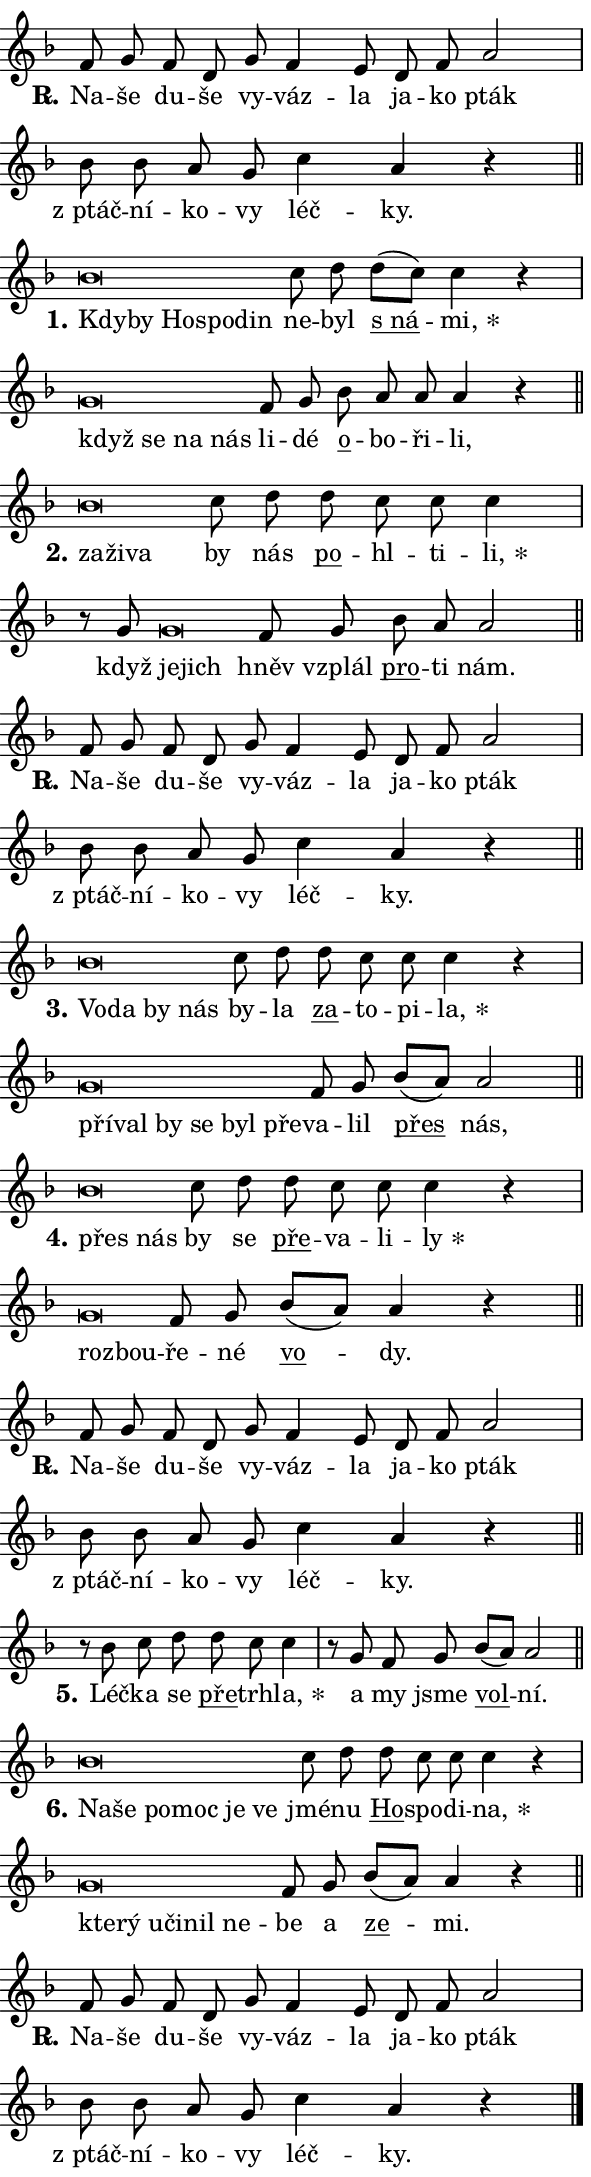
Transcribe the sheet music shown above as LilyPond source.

\version "2.24.0"
\header { tagline = "" }
\paper {
  indent = 0\cm
  top-margin = 0\cm
  right-margin = 0.13\cm % to fit lyric hyphens
  bottom-margin = 0\cm
  left-margin = 0\cm
  paper-width = 10\cm
  page-breaking = #ly:one-page-breaking
  system-system-spacing.basic-distance = #11
  score-system-spacing.basic-distance = #11
  ragged-last = ##f
}


%% Author: Thomas Morley
%% https://lists.gnu.org/archive/html/lilypond-user/2020-05/msg00002.html
#(define (line-position grob)
"Returns position of @var[grob} in current system:
   @code{'start}, if at first time-step
   @code{'end}, if at last time-step
   @code{'middle} otherwise
"
  (let* ((col (ly:item-get-column grob))
         (ln (ly:grob-object col 'left-neighbor))
         (rn (ly:grob-object col 'right-neighbor))
         (col-to-check-left (if (ly:grob? ln) ln col))
         (col-to-check-right (if (ly:grob? rn) rn col))
         (break-dir-left
           (and
             (ly:grob-property col-to-check-left 'non-musical #f)
             (ly:item-break-dir col-to-check-left)))
         (break-dir-right
           (and
             (ly:grob-property col-to-check-right 'non-musical #f)
             (ly:item-break-dir col-to-check-right))))
        (cond ((eqv? 1 break-dir-left) 'start)
              ((eqv? -1 break-dir-right) 'end)
              (else 'middle))))

#(define (tranparent-at-line-position vctor)
  (lambda (grob)
  "Relying on @code{line-position} select the relevant enry from @var{vctor}.
Used to determine transparency,"
    (case (line-position grob)
      ((end) (not (vector-ref vctor 0)))
      ((middle) (not (vector-ref vctor 1)))
      ((start) (not (vector-ref vctor 2))))))

noteHeadBreakVisibility =
#(define-music-function (break-visibility)(vector?)
"Makes @code{NoteHead}s transparent relying on @var{break-visibility}"
#{
  \override NoteHead.transparent =
    #(tranparent-at-line-position break-visibility)
#})

#(define delete-ledgers-for-transparent-note-heads
  (lambda (grob)
    "Reads whether a @code{NoteHead} is transparent.
If so this @code{NoteHead} is removed from @code{'note-heads} from
@var{grob}, which is supposed to be @code{LedgerLineSpanner}.
As a result ledgers are not printed for this @code{NoteHead}"
    (let* ((nhds-array (ly:grob-object grob 'note-heads))
           (nhds-list
             (if (ly:grob-array? nhds-array)
                 (ly:grob-array->list nhds-array)
                 '()))
           ;; Relies on the transparent-property being done before
           ;; Staff.LedgerLineSpanner.after-line-breaking is executed.
           ;; This is fragile ...
           (to-keep
             (remove
               (lambda (nhd)
                 (ly:grob-property nhd 'transparent #f))
               nhds-list)))
      ;; TODO find a better method to iterate over grob-arrays, similiar
      ;; to filter/remove etc for lists
      ;; For now rebuilt from scratch
      (set! (ly:grob-object grob 'note-heads)  '())
      (for-each
        (lambda (nhd)
          (ly:pointer-group-interface::add-grob grob 'note-heads nhd))
        to-keep))))

squashNotes = {
  \override NoteHead.X-extent = #'(-0.2 . 0.2)
  \override NoteHead.Y-extent = #'(-0.75 . 0)
  \override NoteHead.stencil =
    #(lambda (grob)
       (let ((pos (ly:grob-property grob 'staff-position)))
         (begin
           (if (< pos -7) (display "ERROR: Lower brevis then expected\n") (display ""))
           (if (<= pos -6) ly:text-interface::print ly:note-head::print))))
}
unSquashNotes = {
  \revert NoteHead.X-extent
  \revert NoteHead.Y-extent
  \revert NoteHead.stencil
}

hideNotes = \noteHeadBreakVisibility #begin-of-line-visible
unHideNotes = \noteHeadBreakVisibility #all-visible

% work-around for resetting accidentals
% https://lilypond.org/doc/v2.23/Documentation/notation/displaying-rhythms#unmetered-music
cadenzaMeasure = {
  \cadenzaOff
  \partial 1024 s1024
  \cadenzaOn
}

#(define-markup-command (accent layout props text) (markup?)
  "Underline accented syllable"
  (interpret-markup layout props
    #{\markup \override #'(offset . 4.3) \underline { #text }#}))

responsum = \markup \concat {
  "R" \hspace #-1.05 \path #0.1 #'((moveto 0 0.07) (lineto 0.9 0.8)) \hspace #0.05 "."
}

spaceSize = #0.6828661417322834 % exact space size for TeX Gyre Schola

\layout {
  \context {
    \Staff
    \remove "Time_signature_engraver"
    \override LedgerLineSpanner.after-line-breaking = #delete-ledgers-for-transparent-note-heads
  }
  \context {
    \Lyrics {
      \override LyricSpace.minimum-distance = \spaceSize
      \override LyricText.font-name = #"TeX Gyre Schola"
      \override LyricText.font-size = 1
      \override StanzaNumber.font-name = #"TeX Gyre Schola Bold"
      \override StanzaNumber.font-size = 1
    }
  }
  \context {
    \Score 
    \override NoteHead.text =
      #(lambda (grob) 
        (let ((pos (ly:grob-property grob 'staff-position)))
          #{\markup {
            \combine
              \halign #-0.55 \raise #(if (= pos -6) 0 0.5) \override #'(thickness . 2) \draw-line #'(3.2 . 0)
              \musicglyph "noteheads.sM1"
          }#}))
  }
}

% magnetic-lyrics.ily
%
%   written by
%     Jean Abou Samra <jean@abou-samra.fr>
%     Werner Lemberg <wl@gnu.org>
%
%   adapted by
%     Jiri Hon <jiri.hon@gmail.com>
%
% Version 2022-Apr-15

% https://www.mail-archive.com/lilypond-user@gnu.org/msg149350.html

#(define (Left_hyphen_pointer_engraver context)
   "Collect syllable-hyphen-syllable occurrences in lyrics and store
them in properties.  This engraver only looks to the left.  For
example, if the lyrics input is @code{foo -- bar}, it does the
following.

@itemize @bullet
@item
Set the @code{text} property of the @code{LyricHyphen} grob between
@q{foo} and @q{bar} to @code{foo}.

@item
Set the @code{left-hyphen} property of the @code{LyricText} grob with
text @q{foo} to the @code{LyricHyphen} grob between @q{foo} and
@q{bar}.
@end itemize

Use this auxiliary engraver in combination with the
@code{lyric-@/text::@/apply-@/magnetic-@/offset!} hook."
   (let ((hyphen #f)
         (text #f))
     (make-engraver
      (acknowledgers
       ((lyric-syllable-interface engraver grob source-engraver)
        (set! text grob)))
      (end-acknowledgers
       ((lyric-hyphen-interface engraver grob source-engraver)
        ;(when (not (grob::has-interface grob 'lyric-space-interface))
          (set! hyphen grob)));)
      ((stop-translation-timestep engraver)
       (when (and text hyphen)
         (ly:grob-set-object! text 'left-hyphen hyphen))
       (set! text #f)
       (set! hyphen #f)))))

#(define (lyric-text::apply-magnetic-offset! grob)
   "If the space between two syllables is less than the value in
property @code{LyricText@/.details@/.squash-threshold}, move the right
syllable to the left so that it gets concatenated with the left
syllable.

Use this function as a hook for
@code{LyricText@/.after-@/line-@/breaking} if the
@code{Left_@/hyphen_@/pointer_@/engraver} is active."
   (let ((hyphen (ly:grob-object grob 'left-hyphen #f)))
     (when hyphen
       (let ((left-text (ly:spanner-bound hyphen LEFT)))
         (when (grob::has-interface left-text 'lyric-syllable-interface)
           (let* ((common (ly:grob-common-refpoint grob left-text X))
                  (this-x-ext (ly:grob-extent grob common X))
                  (left-x-ext
                   (begin
                     ;; Trigger magnetism for left-text.
                     (ly:grob-property left-text 'after-line-breaking)
                     (ly:grob-extent left-text common X)))
                  ;; `delta` is the gap width between two syllables.
                  (delta (- (interval-start this-x-ext)
                            (interval-end left-x-ext)))
                  (details (ly:grob-property grob 'details))
                  (threshold (assoc-get 'squash-threshold details 0.2)))
             (when (< delta threshold)
               (let* (;; We have to manipulate the input text so that
                      ;; ligatures crossing syllable boundaries are not
                      ;; disabled.  For languages based on the Latin
                      ;; script this is essentially a beautification.
                      ;; However, for non-Western scripts it can be a
                      ;; necessity.
                      (lt (ly:grob-property left-text 'text))
                      (rt (ly:grob-property grob 'text))
                      (is-space (grob::has-interface hyphen 'lyric-space-interface))
                      (space (if is-space " " ""))
                      (extra-delta (if is-space spaceSize 0))
                      ;; Append new syllable.
                      (ltrt-space (if (and (string? lt) (string? rt))
                                (string-append lt space rt)
                                (make-concat-markup (list lt space rt))))
                      ;; Right-align `ltrt` to the right side.
                      (ltrt-space-markup (grob-interpret-markup
                               grob
                               (make-translate-markup
                                (cons (interval-length this-x-ext) 0)
                                (make-right-align-markup ltrt-space)))))
                 (begin
                   ;; Don't print `left-text`.
                   (ly:grob-set-property! left-text 'stencil #f)
                   ;; Set text and stencil (which holds all collected
                   ;; syllables so far) and shift it to the left.
                   (ly:grob-set-property! grob 'text ltrt-space)
                   (ly:grob-set-property! grob 'stencil ltrt-space-markup)
                   (ly:grob-translate-axis! grob (- (- delta extra-delta)) X))))))))))


#(define (lyric-hyphen::displace-bounds-first grob)
   ;; Make very sure this callback isn't triggered too early.
   (let ((left (ly:spanner-bound grob LEFT))
         (right (ly:spanner-bound grob RIGHT)))
     (ly:grob-property left 'after-line-breaking)
     (ly:grob-property right 'after-line-breaking)
     (ly:lyric-hyphen::print grob)))

squashThreshold = #0.4

\layout {
  \context {
    \Lyrics
    \consists #Left_hyphen_pointer_engraver
    \override LyricText.after-line-breaking =
      #lyric-text::apply-magnetic-offset!
    \override LyricHyphen.stencil = #lyric-hyphen::displace-bounds-first
    \override LyricText.details.squash-threshold = \squashThreshold
    \override LyricHyphen.minimum-distance = 0
    \override LyricHyphen.minimum-length = \squashThreshold
  }
}

squashText = \override LyricText.details.squash-threshold = 9999
unSquashText = \override LyricText.details.squash-threshold = \squashThreshold

leftText = \override LyricText.self-alignment-X = #LEFT
unLeftText = \revert LyricText.self-alignment-X

starOffset = #(lambda (grob) 
                (let ((x_offset (ly:self-alignment-interface::aligned-on-x-parent grob)))
                  (if (= x_offset 0) 0 (+ x_offset 1.2))))

star = #(define-music-function (syllable)(string?)
"Append star separator at the end of a syllable"
#{
  \once \override LyricText.X-offset = #starOffset
  \lyricmode { \markup {
    #syllable
    \override #'((font-name . "TeX Gyre Schola Bold")) \hspace #0.2 \lower #0.65 \larger "*"
  } }
#})

starAccent = #(define-music-function (syllable)(string?)
"Append star separator at the end of a syllable and make accent"
#{
  \once \override LyricText.X-offset = #starOffset
  \lyricmode { \markup {
    \accent #syllable
    \override #'((font-name . "TeX Gyre Schola Bold")) \hspace #0.2 \lower #0.65 \larger "*"
  } }
#})

breath = #(define-music-function (syllable)(string?)
"Append breathing indicator at the end of a syllable"
#{
  \lyricmode { \markup { #syllable "+" } }
#})

optionalBreath = #(define-music-function (syllable)(string?)
"Append optional breathing indicator at the end of a syllable"
#{
  \lyricmode { \markup { #syllable "(+)" } }
#})


\score {
    <<
        \new Voice = "melody" { \cadenzaOn \key f \major \relative { f'8 g f d g f4 e8 \bar "" d f a2 \cadenzaMeasure \bar "|" bes8 bes a g \bar "" c4 a r \cadenzaMeasure \bar "||" \break } }
        \new Lyrics \lyricsto "melody" { \lyricmode { \set stanza = \responsum
Na -- še du -- še vy -- váz -- la ja -- ko pták "z ptáč" -- ní -- ko -- vy léč -- ky. } }
    >>
    \layout {}
}

\score {
    <<
        \new Voice = "melody" { \cadenzaOn \key f \major \relative { \squashNotes bes'\breve*1/16 \hideNotes \breve*1/16 \bar "" \breve*1/16 \bar "" \breve*1/16 \breve*1/16 \bar "" \unHideNotes \unSquashNotes c8 d \bar "" d[( c)] c4 r \cadenzaMeasure \bar "|" \squashNotes g\breve*1/16 \hideNotes \breve*1/16 \bar "" \breve*1/16 \breve*1/16 \bar "" \unHideNotes \unSquashNotes f8 g \bar "" bes a a a4 r \cadenzaMeasure \bar "||" \break } }
        \new Lyrics \lyricsto "melody" { \lyricmode { \set stanza = "1."
\leftText Kdy -- \squashText by Ho -- spo -- din \unLeftText \unSquashText ne -- byl \markup \accent "s ná" -- \star mi, \leftText když \squashText se na nás \unLeftText \unSquashText li -- dé \markup \accent o -- bo -- ři -- li, } }
    >>
    \layout {}
}

\score {
    <<
        \new Voice = "melody" { \cadenzaOn \key f \major \relative { \squashNotes bes'\breve*1/16 \hideNotes \breve*1/16 \breve*1/16 \bar "" \unHideNotes \unSquashNotes c8 d \bar "" d c c c4 \cadenzaMeasure \bar "|" r8 g8 \squashNotes g\breve*1/16 \hideNotes \breve*1/16 \bar "" \unHideNotes \unSquashNotes f8 g \bar "" bes a a2 \cadenzaMeasure \bar "||" \break } }
        \new Lyrics \lyricsto "melody" { \lyricmode { \set stanza = "2."
\leftText za -- \squashText ži -- va \unLeftText \unSquashText by nás \markup \accent po -- hl -- ti -- \star li, když \leftText je -- \squashText jich \unLeftText \unSquashText hněv vzplál \markup \accent pro -- ti nám. } }
    >>
    \layout {}
}

\score {
    <<
        \new Voice = "melody" { \cadenzaOn \key f \major \relative { f'8 g f d g f4 e8 \bar "" d f a2 \cadenzaMeasure \bar "|" bes8 bes a g \bar "" c4 a r \cadenzaMeasure \bar "||" \break } }
        \new Lyrics \lyricsto "melody" { \lyricmode { \set stanza = \responsum
Na -- še du -- še vy -- váz -- la ja -- ko pták "z ptáč" -- ní -- ko -- vy léč -- ky. } }
    >>
    \layout {}
}

\score {
    <<
        \new Voice = "melody" { \cadenzaOn \key f \major \relative { \squashNotes bes'\breve*1/16 \hideNotes \breve*1/16 \bar "" \breve*1/16 \breve*1/16 \bar "" \unHideNotes \unSquashNotes c8 d \bar "" d c c c4 r \cadenzaMeasure \bar "|" \squashNotes g\breve*1/16 \hideNotes \breve*1/16 \bar "" \breve*1/16 \bar "" \breve*1/16 \bar "" \breve*1/16 \breve*1/16 \bar "" \unHideNotes \unSquashNotes f8 g \bar "" bes[( a)] a2 \cadenzaMeasure \bar "||" \break } }
        \new Lyrics \lyricsto "melody" { \lyricmode { \set stanza = "3."
\leftText Vo -- \squashText da by nás \unLeftText \unSquashText by -- la \markup \accent za -- to -- pi -- \star la, \leftText pří -- \squashText val by se byl pře -- \unLeftText \unSquashText va -- lil \markup \accent přes nás, } }
    >>
    \layout {}
}

\score {
    <<
        \new Voice = "melody" { \cadenzaOn \key f \major \relative { \squashNotes bes'\breve*1/16 \hideNotes \breve*1/16 \bar "" \unHideNotes \unSquashNotes c8 d \bar "" d c c c4 r \cadenzaMeasure \bar "|" \squashNotes g\breve*1/16 \hideNotes \breve*1/16 \bar "" \unHideNotes \unSquashNotes f8 g \bar "" bes[( a)] a4 r \cadenzaMeasure \bar "||" \break } }
        \new Lyrics \lyricsto "melody" { \lyricmode { \set stanza = "4."
\leftText přes \squashText nás \unLeftText \unSquashText by se \markup \accent pře -- va -- li -- \star ly \leftText roz -- \squashText bou -- \unLeftText \unSquashText ře -- né \markup \accent vo -- dy. } }
    >>
    \layout {}
}

\score {
    <<
        \new Voice = "melody" { \cadenzaOn \key f \major \relative { f'8 g f d g f4 e8 \bar "" d f a2 \cadenzaMeasure \bar "|" bes8 bes a g \bar "" c4 a r \cadenzaMeasure \bar "||" \break } }
        \new Lyrics \lyricsto "melody" { \lyricmode { \set stanza = \responsum
Na -- še du -- še vy -- váz -- la ja -- ko pták "z ptáč" -- ní -- ko -- vy léč -- ky. } }
    >>
    \layout {}
}

\score {
    <<
        \new Voice = "melody" { \cadenzaOn \key f \major \relative { r8 bes' c8 d \bar "" d c c4 \cadenzaMeasure \bar "|" r8 g8 f8 g \bar "" bes[( a)] a2 \cadenzaMeasure \bar "||" \break } }
        \new Lyrics \lyricsto "melody" { \lyricmode { \set stanza = "5."
Léč -- ka se \markup \accent pře -- trh -- \star la, a my jsme \markup \accent vol -- ní. } }
    >>
    \layout {}
}

\score {
    <<
        \new Voice = "melody" { \cadenzaOn \key f \major \relative { \squashNotes bes'\breve*1/16 \hideNotes \breve*1/16 \bar "" \breve*1/16 \bar "" \breve*1/16 \bar "" \breve*1/16 \breve*1/16 \bar "" \unHideNotes \unSquashNotes c8 d \bar "" d c c c4 r \cadenzaMeasure \bar "|" \squashNotes g\breve*1/16 \hideNotes \breve*1/16 \bar "" \breve*1/16 \bar "" \breve*1/16 \bar "" \breve*1/16 \breve*1/16 \bar "" \unHideNotes \unSquashNotes f8 g \bar "" bes[( a)] a4 r \cadenzaMeasure \bar "||" \break } }
        \new Lyrics \lyricsto "melody" { \lyricmode { \set stanza = "6."
\leftText Na -- \squashText še po -- moc je ve \unLeftText \unSquashText jmé -- nu \markup \accent Ho -- spo -- di -- \star na, \leftText kte -- \squashText rý u -- či -- nil ne -- \unLeftText \unSquashText be a \markup \accent ze -- mi. } }
    >>
    \layout {}
}

\score {
    <<
        \new Voice = "melody" { \cadenzaOn \key f \major \relative { f'8 g f d g f4 e8 \bar "" d f a2 \cadenzaMeasure \bar "|" bes8 bes a g \bar "" c4 a r \cadenzaMeasure \bar "||" \break } \bar "|." }
        \new Lyrics \lyricsto "melody" { \lyricmode { \set stanza = \responsum
Na -- še du -- še vy -- váz -- la ja -- ko pták "z ptáč" -- ní -- ko -- vy léč -- ky. } }
    >>
    \layout {}
}
